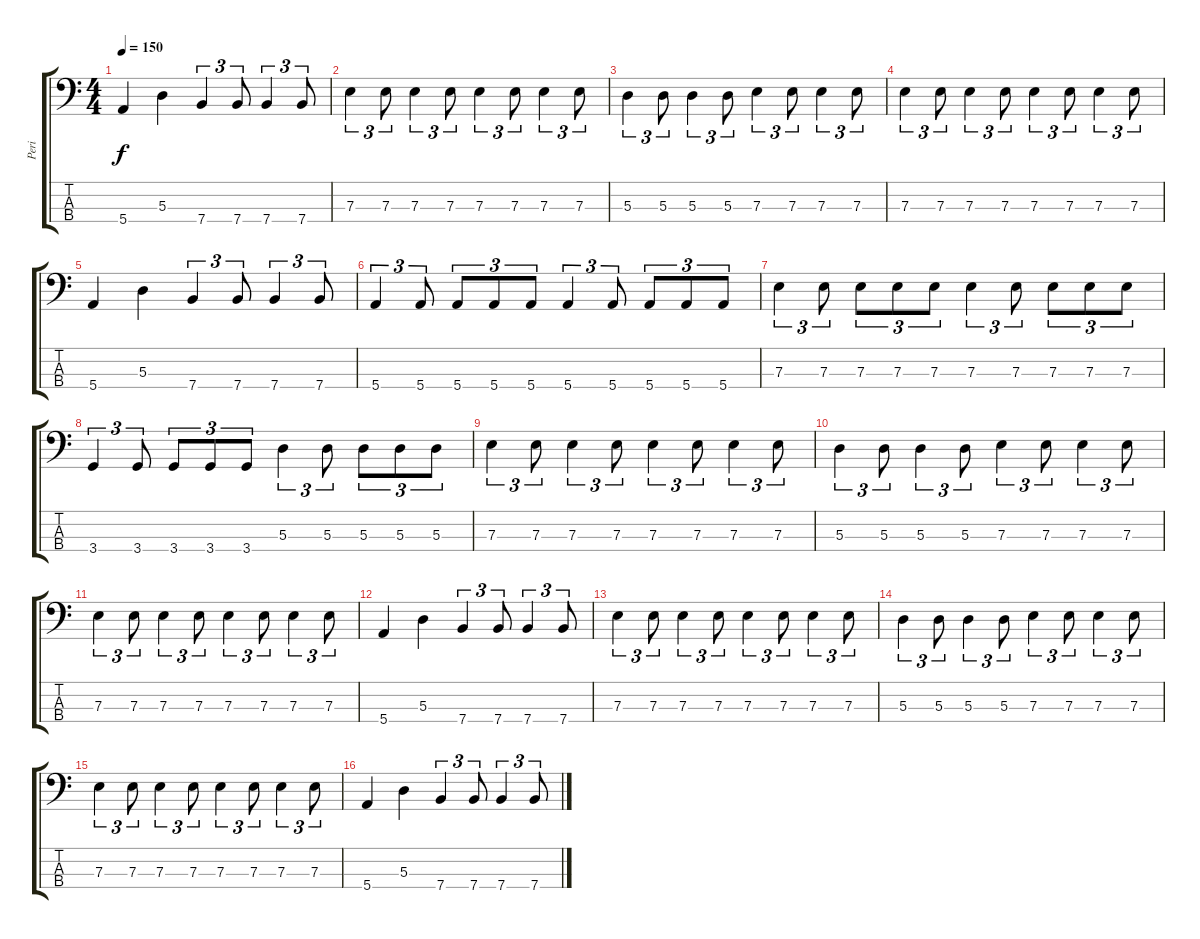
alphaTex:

\track ("Peri" "Peri") {instrument electricbassfinger}
\staff {score tabs}
\tuning (G2 D2 A1 E1) {hide}
\ts (4 4)
\tempo 150
\clef f4
\ks c
5.4.4{dy f} 5.3.4 7.4.4{tu (3 2)} 7.4.8{tu (3 2)} 7.4.4{tu (3 2)} 7.4.8{tu (3 2)} |
7.3.4{tu (3 2)} 7.3.8{tu (3 2)} 7.3.4{tu (3 2)} 7.3.8{tu (3 2)} 7.3.4{tu (3 2)} 7.3.8{tu (3 2)} 7.3.4{tu (3 2)} 7.3.8{tu (3 2)} |
5.3.4{tu (3 2)} 5.3.8{tu (3 2)} 5.3.4{tu (3 2)} 5.3.8{tu (3 2)} 7.3.4{tu (3 2)} 7.3.8{tu (3 2)} 7.3.4{tu (3 2)} 7.3.8{tu (3 2)} |
7.3.4{tu (3 2)} 7.3.8{tu (3 2)} 7.3.4{tu (3 2)} 7.3.8{tu (3 2)} 7.3.4{tu (3 2)} 7.3.8{tu (3 2)} 7.3.4{tu (3 2)} 7.3.8{tu (3 2)} |
5.4.4 5.3.4 7.4.4{tu (3 2)} 7.4.8{tu (3 2)} 7.4.4{tu (3 2)} 7.4.8{tu (3 2)} |
5.4.4{tu (3 2)} 5.4.8{tu (3 2)} 5.4.8{tu (3 2)} 5.4.8{tu (3 2)} 5.4.8{tu (3 2)} 5.4.4{tu (3 2)} 5.4.8{tu (3 2)} 5.4.8{tu (3 2)} 5.4.8{tu (3 2)} 5.4.8{tu (3 2)} |
7.3.4{tu (3 2)} 7.3.8{tu (3 2)} 7.3.8{tu (3 2)} 7.3.8{tu (3 2)} 7.3.8{tu (3 2)} 7.3.4{tu (3 2)} 7.3.8{tu (3 2)} 7.3.8{tu (3 2)} 7.3.8{tu (3 2)} 7.3.8{tu (3 2)} |
3.4.4{tu (3 2)} 3.4.8{tu (3 2)} 3.4.8{tu (3 2)} 3.4.8{tu (3 2)} 3.4.8{tu (3 2)} 5.3.4{tu (3 2)} 5.3.8{tu (3 2)} 5.3.8{tu (3 2)} 5.3.8{tu (3 2)} 5.3.8{tu (3 2)} |
7.3.4{tu (3 2)} 7.3.8{tu (3 2)} 7.3.4{tu (3 2)} 7.3.8{tu (3 2)} 7.3.4{tu (3 2)} 7.3.8{tu (3 2)} 7.3.4{tu (3 2)} 7.3.8{tu (3 2)} |
5.3.4{tu (3 2)} 5.3.8{tu (3 2)} 5.3.4{tu (3 2)} 5.3.8{tu (3 2)} 7.3.4{tu (3 2)} 7.3.8{tu (3 2)} 7.3.4{tu (3 2)} 7.3.8{tu (3 2)} |
7.3.4{tu (3 2)} 7.3.8{tu (3 2)} 7.3.4{tu (3 2)} 7.3.8{tu (3 2)} 7.3.4{tu (3 2)} 7.3.8{tu (3 2)} 7.3.4{tu (3 2)} 7.3.8{tu (3 2)} |
5.4.4 5.3.4 7.4.4{tu (3 2)} 7.4.8{tu (3 2)} 7.4.4{tu (3 2)} 7.4.8{tu (3 2)} |
7.3.4{tu (3 2)} 7.3.8{tu (3 2)} 7.3.4{tu (3 2)} 7.3.8{tu (3 2)} 7.3.4{tu (3 2)} 7.3.8{tu (3 2)} 7.3.4{tu (3 2)} 7.3.8{tu (3 2)} |
5.3.4{tu (3 2)} 5.3.8{tu (3 2)} 5.3.4{tu (3 2)} 5.3.8{tu (3 2)} 7.3.4{tu (3 2)} 7.3.8{tu (3 2)} 7.3.4{tu (3 2)} 7.3.8{tu (3 2)} |
7.3.4{tu (3 2)} 7.3.8{tu (3 2)} 7.3.4{tu (3 2)} 7.3.8{tu (3 2)} 7.3.4{tu (3 2)} 7.3.8{tu (3 2)} 7.3.4{tu (3 2)} 7.3.8{tu (3 2)} |
5.4.4 5.3.4 7.4.4{tu (3 2)} 7.4.8{tu (3 2)} 7.4.4{tu (3 2)} 7.4.8{tu (3 2)}
